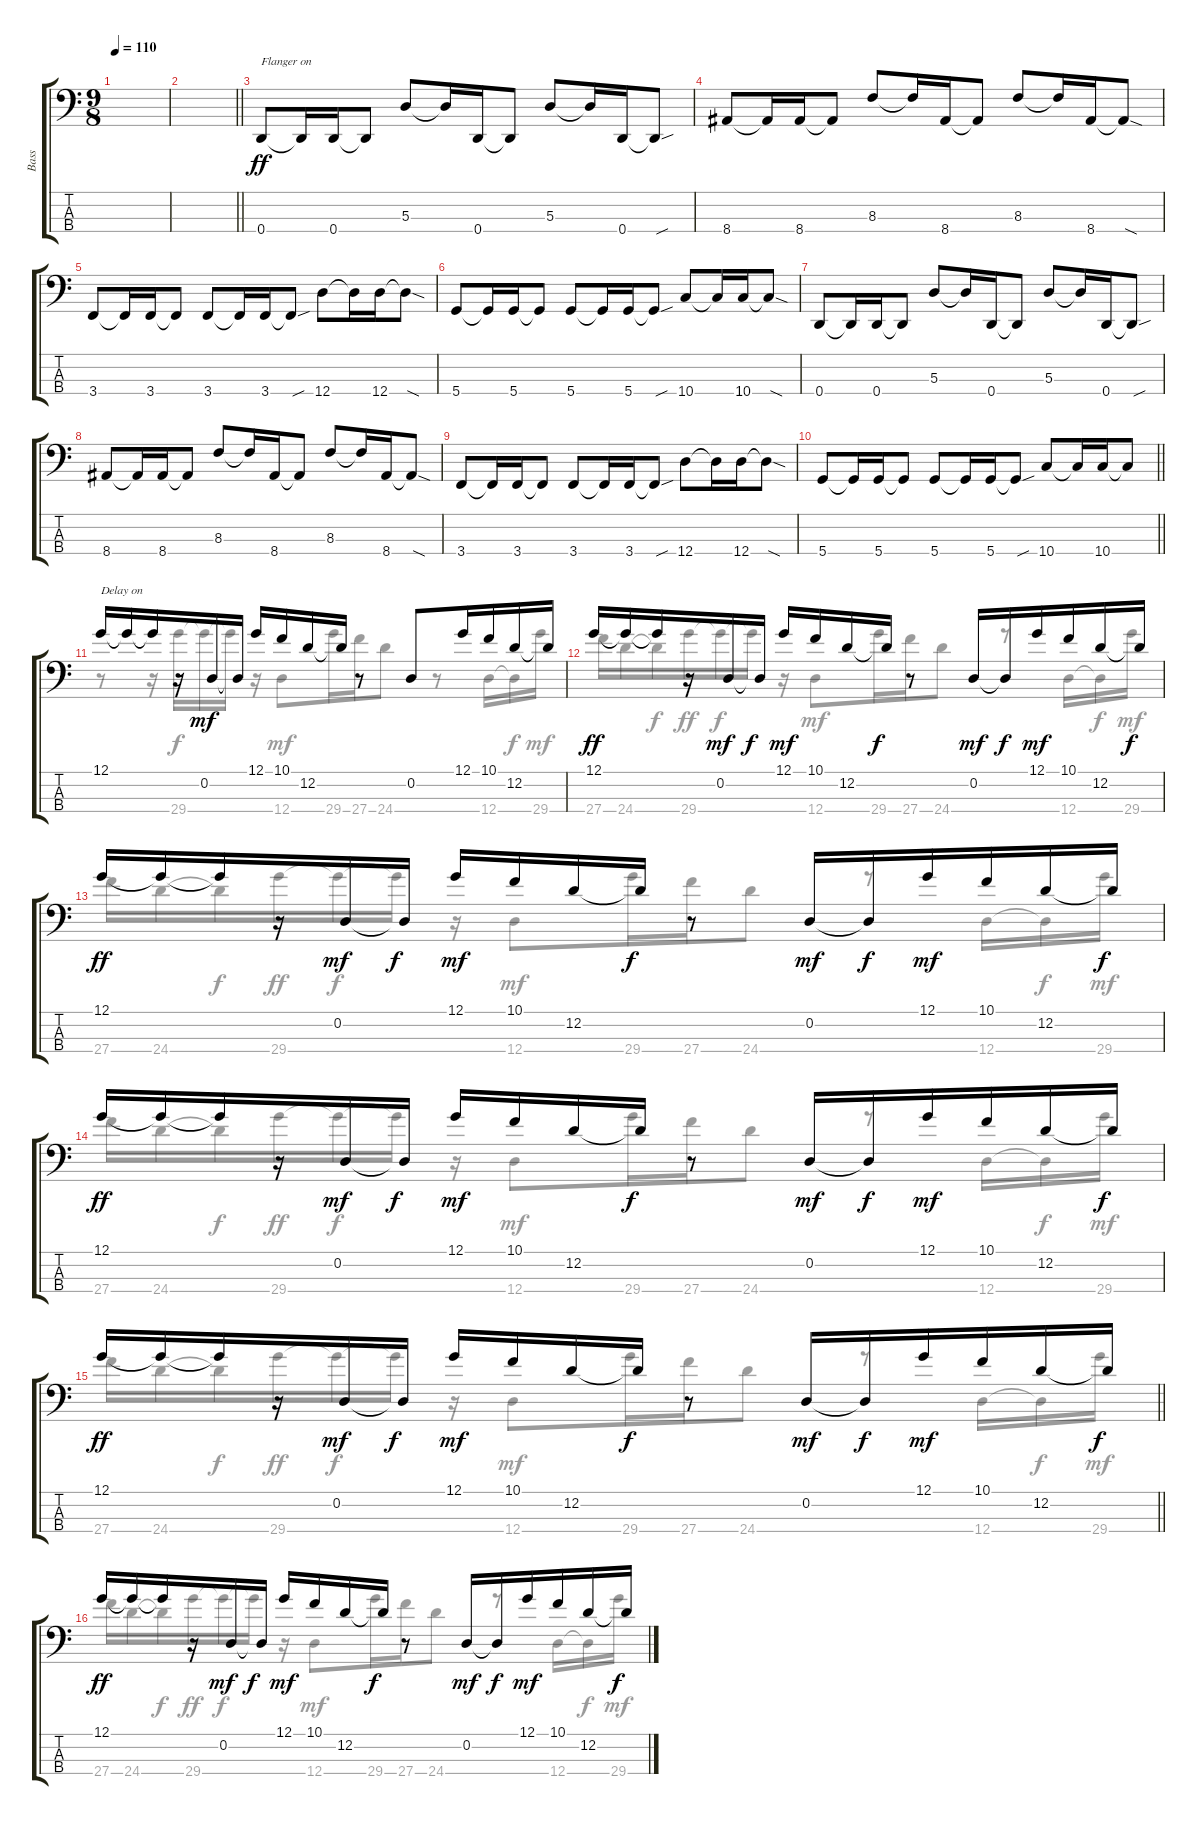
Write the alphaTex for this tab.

\track ("Bass" "Bass") {instrument electricbassfinger}
\staff {score tabs}
\tuning (G2 D2 A1 D1) {hide}
\voice
\ts (9 8)
\tempo 110
\clef f4
\ks c
|
\barLineRight lightlight
|
0.4.8{txt "Flanger on" dy ff} 0.4{t}.16 0.4.16 0.4{t}.8 5.3.8 5.3{t}.16 0.4.16 0.4{t}.8 5.3.8 5.3{t}.16 0.4.16 0.4{sou t}.8 |
8.4.8 8.4{t}.16 8.4.16 8.4{t}.8 8.3.8 8.3{t}.16 8.4.16 8.4{t}.8 8.3.8 8.3{t}.16 8.4.16 8.4{sod t}.8 |
3.4.8 3.4{t}.16 3.4.16 3.4{t}.8 3.4.8 3.4{t}.16 3.4.16 3.4{sou t}.8 12.4.8 12.4{t}.16 12.4.16 12.4{sod t}.8 |
5.4.8 5.4{t}.16 5.4.16 5.4{t}.8 5.4.8 5.4{t}.16 5.4.16 5.4{sou t}.8 10.4.8 10.4{t}.16 10.4.16 10.4{sod t}.8 |
0.4.8 0.4{t}.16 0.4.16 0.4{t}.8 5.3.8 5.3{t}.16 0.4.16 0.4{t}.8 5.3.8 5.3{t}.16 0.4.16 0.4{sou t}.8 |
8.4.8 8.4{t}.16 8.4.16 8.4{t}.8 8.3.8 8.3{t}.16 8.4.16 8.4{t}.8 8.3.8 8.3{t}.16 8.4.16 8.4{sod t}.8 |
3.4.8 3.4{t}.16 3.4.16 3.4{t}.8 3.4.8 3.4{t}.16 3.4.16 3.4{sou t}.8 12.4.8 12.4{t}.16 12.4.16 12.4{sod t}.8 |
\barLineRight lightlight
5.4.8 5.4{t}.16 5.4.16 5.4{t}.8 5.4.8 5.4{t}.16 5.4.16 5.4{sou t}.8 10.4.8 10.4{t}.16 10.4.16 10.4{t}.8 |
\section ("" "")
12.1.16{txt "Delay on"} 12.1{t}.16 12.1{t}.16 r.16 0.2.16{dy mf} 0.2{t}.16 12.1.16 10.1.16 12.2.16 12.2{t}.16 r.8 0.2.8 12.1.16 10.1.16 12.2.16 12.2{t}.16 |
12.1.16{dy ff} 12.1{t}.16 12.1{t}.16 r.16 0.2.16{dy mf} 0.2{t}.16{dy f} 12.1.16{dy mf} 10.1.16 12.2.16 12.2{t}.16{dy f} r.8 0.2.16{dy mf} 0.2{t}.16{dy f} 12.1.16{dy mf} 10.1.16 12.2.16 12.2{t}.16{dy f} |
12.1.16{dy ff} 12.1{t}.16 12.1{t}.16 r.16 0.2.16{dy mf} 0.2{t}.16{dy f} 12.1.16{dy mf} 10.1.16 12.2.16 12.2{t}.16{dy f} r.8 0.2.16{dy mf} 0.2{t}.16{dy f} 12.1.16{dy mf} 10.1.16 12.2.16 12.2{t}.16{dy f} |
12.1.16{dy ff} 12.1{t}.16 12.1{t}.16 r.16 0.2.16{dy mf} 0.2{t}.16{dy f} 12.1.16{dy mf} 10.1.16 12.2.16 12.2{t}.16{dy f} r.8 0.2.16{dy mf} 0.2{t}.16{dy f} 12.1.16{dy mf} 10.1.16 12.2.16 12.2{t}.16{dy f} |
\barLineRight lightlight
12.1.16{dy ff} 12.1{t}.16 12.1{t}.16 r.16 0.2.16{dy mf} 0.2{t}.16{dy f} 12.1.16{dy mf} 10.1.16 12.2.16 12.2{t}.16{dy f} r.8 0.2.16{dy mf} 0.2{t}.16{dy f} 12.1.16{dy mf} 10.1.16 12.2.16 12.2{t}.16{dy f} |
\section ("" "")
12.1.16{dy ff} 12.1{t}.16 12.1{t}.16 r.16 0.2.16{dy mf} 0.2{t}.16{dy f} 12.1.16{dy mf} 10.1.16 12.2.16 12.2{t}.16{dy f} r.8 0.2.16{dy mf} 0.2{t}.16{dy f} 12.1.16{dy mf} 10.1.16 12.2.16 12.2{t}.16{dy f}
\voice
\clef f4
\ottava regular
\simile none
\ks c
|
\barLineRight lightlight
|
|
|
|
|
|
|
|
\barLineRight lightlight
|
r.8 r.16 29.4.16 29.4{t}.16{dy f} 29.4{t}.16 r.16 12.4.8{dy mf} 29.4.16 27.4.16 24.4.8 r.8 12.4.16 12.4{t}.16{dy f} 29.4.16{dy mf} |
27.4.16 24.4.16 24.4{t}.16{dy f} 29.4.16{dy ff} 29.4{t}.16{dy f} 29.4{t}.16 r.16 12.4.8{dy mf} 29.4.16 27.4.16 24.4.8 r.8 12.4.16 12.4{t}.16{dy f} 29.4.16{dy mf} |
27.4.16 24.4.16 24.4{t}.16{dy f} 29.4.16{dy ff} 29.4{t}.16{dy f} 29.4{t}.16 r.16 12.4.8{dy mf} 29.4.16 27.4.16 24.4.8 r.8 12.4.16 12.4{t}.16{dy f} 29.4.16{dy mf} |
27.4.16 24.4.16 24.4{t}.16{dy f} 29.4.16{dy ff} 29.4{t}.16{dy f} 29.4{t}.16 r.16 12.4.8{dy mf} 29.4.16 27.4.16 24.4.8 r.8 12.4.16 12.4{t}.16{dy f} 29.4.16{dy mf} |
\barLineRight lightlight
27.4.16 24.4.16 24.4{t}.16{dy f} 29.4.16{dy ff} 29.4{t}.16{dy f} 29.4{t}.16 r.16 12.4.8{dy mf} 29.4.16 27.4.16 24.4.8 r.8 12.4.16 12.4{t}.16{dy f} 29.4.16{dy mf} |
27.4.16 24.4.16 24.4{t}.16{dy f} 29.4.16{dy ff} 29.4{t}.16{dy f} 29.4{t}.16 r.16 12.4.8{dy mf} 29.4.16 27.4.16 24.4.8 r.8 12.4.16 12.4{t}.16{dy f} 29.4.16{dy mf}
